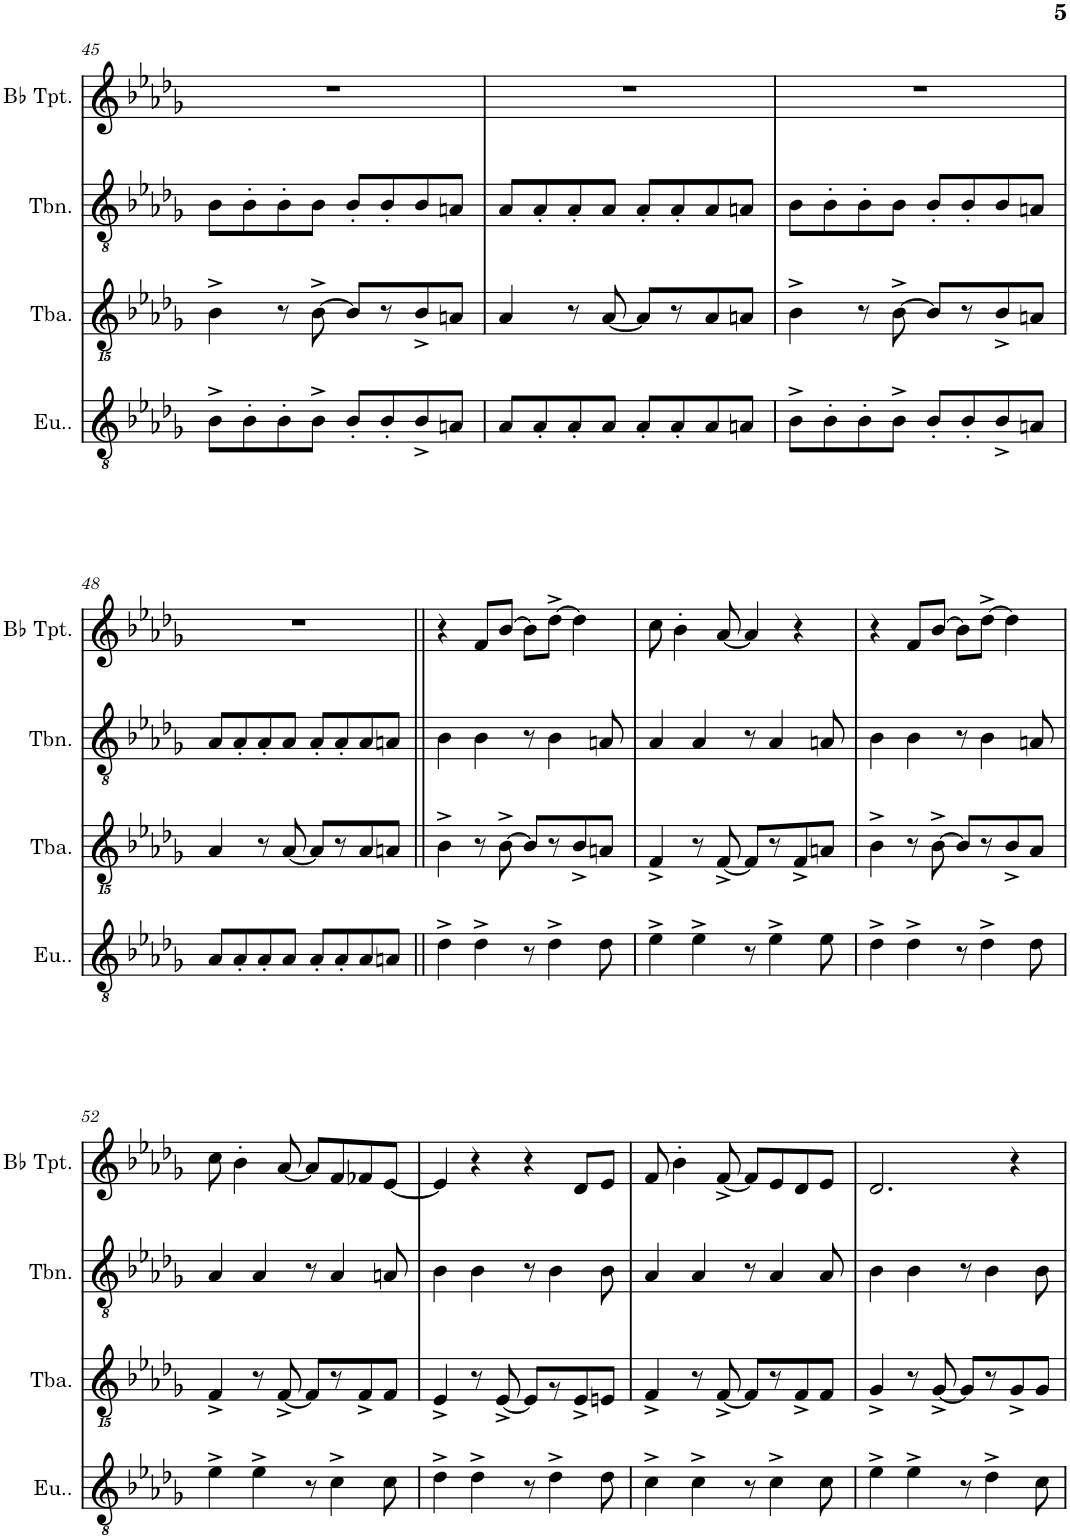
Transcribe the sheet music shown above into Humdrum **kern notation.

**kern	**kern	**kern	**kern
*part4	*part3	*part2	*part1
*staff4	*staff3	*staff2	*staff1
*I"Euphonium	*I"Tuba	*I"Trombone	*I"Bb Trumpet
*I'Eu..	*I'Tba.	*I'Tbn.	*I'Bb Tpt.
!!LO:PB:g=z
*clefGv2	*clefGvv2	*clefGv2	*clefG2
*	*	*	*Trd1c2
*k[b-e-a-d-g-]	*k[b-e-a-d-g-]	*k[b-e-a-d-g-]	*k[b-e-a-d-g-]
*M4/4	*M4/4	*M4/4	*M4/4
=45	=45	=45	=45
8B-^\L	4BB-^\	8B-\L	1r
8B-'\	.	8B-'\	.
8B-'\	8r	8B-'\	.
8B-^\J	[8BB-^\	8B-\J	.
8B-'/L	8BB-/L]	8B-'/L	.
8B-'/	8r	8B-'/	.
8B-^/	8BB-^/	8B-/	.
8An/J	8AAn/J	8An/J	.
=46	=46	=46	=46
8A-/L	4AA-/	8A-/L	1r
8A-'/	.	8A-'/	.
8A-'/	8r	8A-'/	.
8A-/J	[8AA-/	8A-/J	.
8A-'/L	8AA-/L]	8A-'/L	.
8A-'/	8r	8A-'/	.
8A-/	8AA-/	8A-/	.
8An/J	8AAn/J	8An/J	.
=47	=47	=47	=47
8B-^\L	4BB-^\	8B-\L	1r
8B-'\	.	8B-'\	.
8B-'\	8r	8B-'\	.
8B-^\J	[8BB-^\	8B-\J	.
8B-'/L	8BB-/L]	8B-'/L	.
8B-'/	8r	8B-'/	.
8B-^/	8BB-^/	8B-/	.
8An/J	8AAn/J	8An/J	.
!!LO:LB:g=z
=48	=48	=48	=48
8A-/L	4AA-/	8A-/L	1r
8A-'/	.	8A-'/	.
8A-'/	8r	8A-'/	.
8A-/J	[8AA-/	8A-/J	.
8A-'/L	8AA-/L]	8A-'/L	.
8A-'/	8r	8A-'/	.
8A-/	8AA-/	8A-/	.
8An/J	8AAn/J	8An/J	.
=49||	=49||	=49||	=49||
4d-^\	4BB-^\	4B-\	4r
4d-^\	8r	4B-\	8f/L
.	[8BB-^\	.	[8b-/J
8r	8BB-/L]	8r	8b-\L]
4d-^\	8r	4B-\	[8dd-^\J
.	8BB-^/	.	4dd-\]
8d-\	8AAn/J	8An/	.
=50	=50	=50	=50
4e-^\	4FF^/	4A-/	8cc\
.	.	.	4b-'\
4e-^\	8r	4A-/	.
.	[8FF^/	.	[8a-/
8r	8FF/L]	8r	4a-/]
4e-^\	8r	4A-/	.
.	8FF^/	.	4r
8e-\	8AAn/J	8An/	.
=51	=51	=51	=51
4d-^\	4BB-^\	4B-\	4r
4d-^\	8r	4B-\	8f/L
.	[8BB-^\	.	[8b-/J
8r	8BB-/L]	8r	8b-\L]
4d-^\	8r	4B-\	[8dd-^\J
.	8BB-^/	.	4dd-\]
8d-\	8AA-/J	8An/	.
!!LO:LB:g=z
=52	=52	=52	=52
4e-^\	4FF^/	4A-/	8cc\
.	.	.	4b-'\
4e-^\	8r	4A-/	.
.	[8FF^/	.	[8a-/
8r	8FF/L]	8r	8a-/L]
4c^\	8r	4A-/	8f/
.	8FF^/	.	8f-X/
8c\	8FF/J	8An/	[8e-/J
=53	=53	=53	=53
4d-^\	4EE-^/	4B-\	4e-/]
4d-^\	8r	4B-\	4r
.	[8EE-^/	.	.
8r	8EE-/L]	8r	4r
4d-^\	8r	4B-\	.
.	8EE-^/	.	8d-/L
8d-\	8EEn/J	8B-\	8e-/J
=54	=54	=54	=54
4c^\	4FF^/	4A-/	8f/
.	.	.	4b-'\
4c^\	8r	4A-/	.
.	[8FF^/	.	[8f^/
8r	8FF/L]	8r	8f/L]
4c^\	8r	4A-/	8e-/
.	8FF^/	.	8d-/
8c\	8FF/J	8A-/	8e-/J
=55	=55	=55	=55
4e-^\	4GG-^/	4B-\	2.d-/
4e-^\	8r	4B-\	.
.	[8GG-^/	.	.
8r	8GG-/L]	8r	.
4d-^\	8r	4B-\	.
.	8GG-^/	.	4r
8c\	8GG-/J	8B-\	.
=	=	=	=
*-	*-	*-	*-
